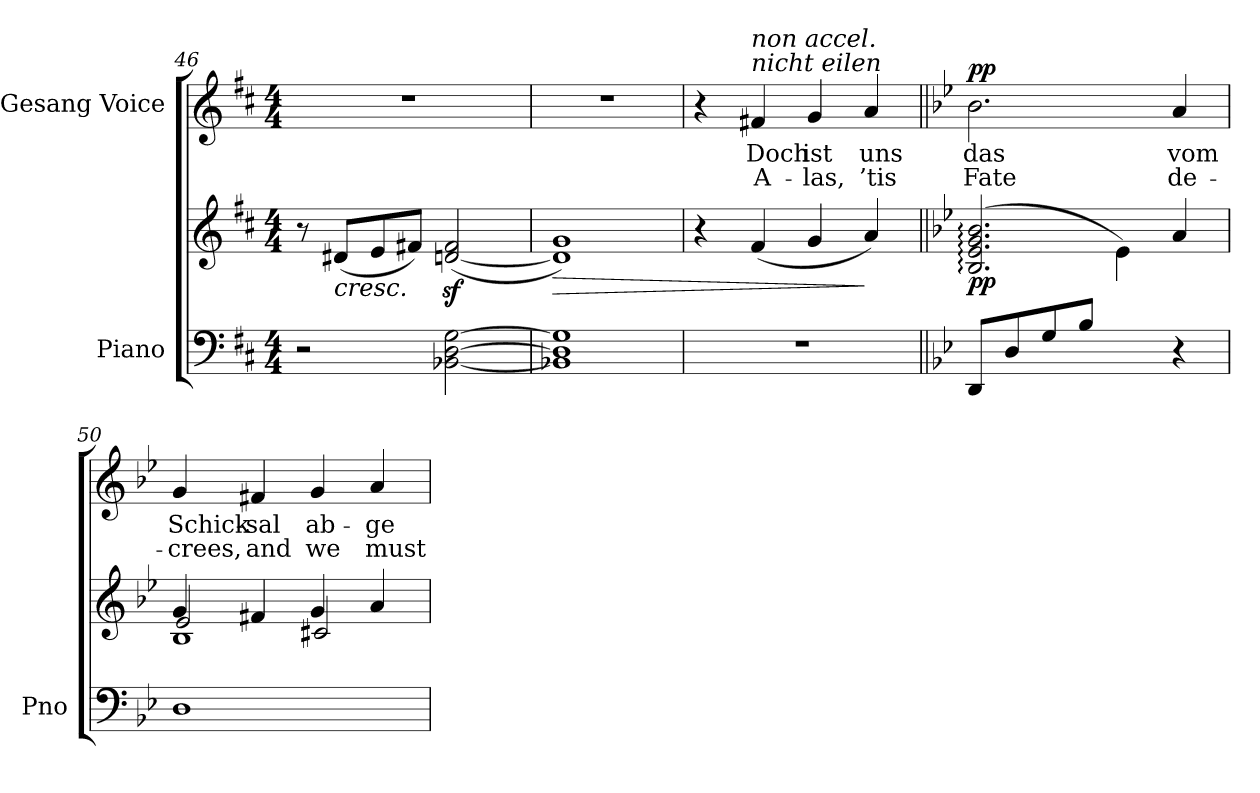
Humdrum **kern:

**kern	**kern	**dynam	**kern	**text	**text	**dynam
*part2	*part2	*part2	*part1	*part1	*part1	*part1
*staff3	*staff2	*staff2/3	*staff1	*staff1	*staff1	*staff1
*I"Piano	*	*	*I"Gesang Voice	*	*	*
*I'Pno	*	*	*	*	*	*
*clefF4	*clefG2	*	*clefG2	*	*	*
*k[f#c#]	*k[f#c#]	*	*k[f#c#]	*	*	*
*M4/4	*M4/4	*	*M4/4	*	*	*
=46	=46	=46	=46	=46	=46	=46
2r	8r	.	1r	.	.	.
!	!	!LO:HP:b	!	!	!	!
.	(<8d#X/L	<	.	.	.	.
.	8e/	.	.	.	.	.
.	8f#X/J)	.	.	.	.	.
[2BB-X\ [2D\ [2G\	(>[2dn/z< 2f#/z<	.	.	.	.	.
!!LO:LB:g=z
=47	=47	=47	=47	=47	=47	=47
!	!	!LO:HP:b	!	!	!	!
1BB-X] 1D] 1G]	1d] 1g)	>	1r	.	.	.
.	.	[	.	.	.	.
=48	=48	=48	=48	=48	=48	=48
1r	4r	.	4r	.	.	.
!	!	!	!LO:TX:a:i:t=nicht eilen	!	!	!
!	!	!	!LO:TX:a:i:t=non accel.	!	!	!
!	!	!	!	!LO:LY:b	!LO:LY:b	!
.	(<4f#/	.	4f#X/	Doch	A-	.
!	!	!	!	!LO:LY:b	!LO:LY:b	!
.	4g/	.	4g/	ist	-las,	.
!	!	!	!	!LO:LY:b	!LO:LY:b	!
.	4a/)	]	4a/	uns	’tis	.
=49||	=49||	=49||	=49||	=49||	=49||	=49||
*k[b-e-]	*k[b-e-]	*	*k[b-e-]	*	*	*
*	*^	*	*	*	*	*
!	!	!	!LO:DY:b	!	!LO:LY:b	!LO:LY:b	!LO:DY:a
(<8DD/L	(>2.B-/: 2.e-/: 2.g/: 2.b-/:	2ryy	pp	2.b-\	das	Fate	pp
8D/	.	.	.	.	.	.	.
8G/	.	.	.	.	.	.	.
8B-/J	.	.	.	.	.	.	.
4ryy	.	4e-\)	.	.	.	.	.
!	!	!	!	!	!LO:LY:b	!LO:LY:b	!
4r	4a/	4ryy	.	4a/	vom	de-	.
=50	=50	=50	=50	=50	=50	=50	=50
*	*	*^	*	*	*	*	*
!	!	!	!	!	!	!LO:LY:b	!LO:LY:b	!
1D	4g/	2e-/	1B-	.	4g/	Schick-	-crees,	.
!	!	!	!	!	!	!LO:LY:b	!LO:LY:b	!
.	4f#X/	.	.	.	4f#X/	-sal	and	.
!	!	!	!	!	!	!LO:LY:b	!LO:LY:b	!
.	4g/	2c#X/	.	.	4g/	ab-	we	.
!	!	!	!	!	!	!LO:LY:b	!LO:LY:b	!
.	4a/)	.	.	.	4a/	-ge-	must	.
*	*v	*v	*v	*	*	*	*	*
=	=	=	=	=	=	=
*-	*-	*-	*-	*-	*-	*-
